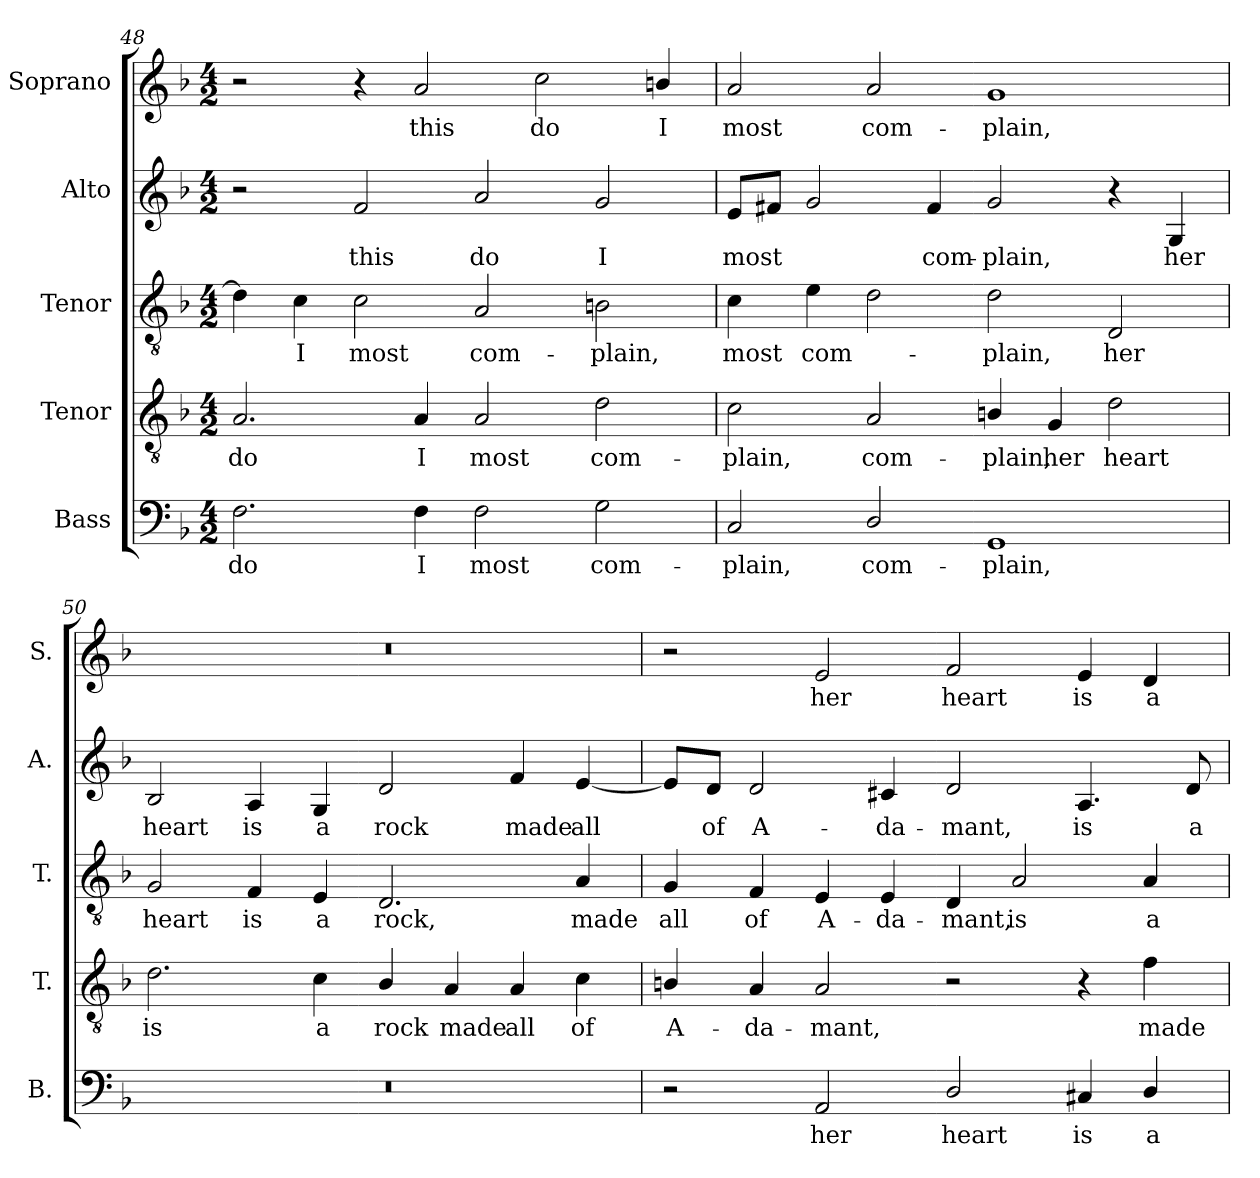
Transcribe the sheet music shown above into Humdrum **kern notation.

**kern	**text	**kern	**text	**kern	**text	**kern	**text	**kern	**text
*part5	*part5	*part4	*part4	*part3	*part3	*part2	*part2	*part1	*part1
*staff5	*staff5	*staff4	*staff4	*staff3	*staff3	*staff2	*staff2	*staff1	*staff1
*I"Bass	*	*I"Tenor	*	*I"Tenor	*	*I"Alto	*	*I"Soprano	*
*I'B.	*	*I'T.	*	*I'T.	*	*I'A.	*	*I'S.	*
*clefF4	*	*clefGv2	*	*clefGv2	*	*clefG2	*	*clefG2	*
*	*	*ITrd7c12	*	*ITrd7c12	*	*	*	*	*
*k[b-]	*	*k[b-]	*	*k[b-]	*	*k[b-]	*	*k[b-]	*
*F:	*	*F:	*	*F:	*	*F:	*	*F:	*
*M4/2	*	*M4/2	*	*M4/2	*	*M4/2	*	*M4/2	*
=48	=48	=48	=48	=48	=48	=48	=48	=48	=48
!	!LO:LY:b:color=#000000	!	!	!	!	!	!	!	!
!	!	!	!LO:LY:b:color=#000000	!	!	!	!	!	!
2.Fi\	do	2.AAi/	do	4Di\]	.	2r	.	2r	.
!	!	!	!	!	!LO:LY:b:color=#000000	!	!	!	!
.	.	.	.	4Ci\	I	.	.	.	.
!	!	!	!	!	!LO:LY:b:color=#000000	!	!	!	!
!	!	!	!	!	!	!	!LO:LY:b:color=#000000	!	!
.	.	.	.	2Ci\	most	2fi/	this	4r	.
!	!LO:LY:b:color=#000000	!	!	!	!	!	!	!	!
!	!	!	!LO:LY:b:color=#000000	!	!	!	!	!	!
!	!	!	!	!	!	!	!	!	!LO:LY:b:color=#000000
4Fi\	I	4AAi/	I	.	.	.	.	2ai/	this
!	!LO:LY:b:color=#000000	!	!	!	!	!	!	!	!
!	!	!	!LO:LY:b:color=#000000	!	!	!	!	!	!
!	!	!	!	!	!LO:LY:b:color=#000000	!	!	!	!
!	!	!	!	!	!	!	!LO:LY:b:color=#000000	!	!
2Fi\	most	2AAi/	most	2AAi/	com-	2ai/	do	.	.
!	!	!	!	!	!	!	!	!	!LO:LY:b:color=#000000
.	.	.	.	.	.	.	.	2cci\	do
!	!LO:LY:b:color=#000000	!	!	!	!	!	!	!	!
!	!	!	!LO:LY:b:color=#000000	!	!	!	!	!	!
!	!	!	!	!	!LO:LY:b:color=#000000	!	!	!	!
!	!	!	!	!	!	!	!LO:LY:b:color=#000000	!	!
2Gi\	com-	2Di\	com-	2BBni\	-plain,	2gi/	I	.	.
!	!	!	!	!	!	!	!	!	!LO:LY:b:color=#000000
.	.	.	.	.	.	.	.	4bni/	I
=49	=49	=49	=49	=49	=49	=49	=49	=49	=49
!	!LO:LY:b:color=#000000	!	!	!	!	!	!	!	!
!	!	!	!LO:LY:b:color=#000000	!	!	!	!	!	!
!	!	!	!	!	!LO:LY:b:color=#000000	!	!	!	!
!	!	!	!	!	!	!	!LO:LY:b:color=#000000	!	!
!	!	!	!	!	!	!	!	!	!LO:LY:b:color=#000000
2Ci/	-plain,	2Ci\	-plain,	4Ci\	most	8ei/L	most	2ai/	most
.	.	.	.	.	.	8f#Xi/J	.	.	.
!	!	!	!	!	!LO:LY:b:color=#000000	!	!	!	!
.	.	.	.	4Ei\	com-	2gi/	.	.	.
!	!LO:LY:b:color=#000000	!	!	!	!	!	!	!	!
!	!	!	!LO:LY:b:color=#000000	!	!	!	!	!	!
!	!	!	!	!	!	!	!	!	!LO:LY:b:color=#000000
2Di/	com-	2AAi/	com-	2Di\	.	.	.	2ai/	com-
!	!	!	!	!	!	!	!LO:LY:b:color=#000000	!	!
.	.	.	.	.	.	4f#i/	com-	.	.
!	!LO:LY:b:color=#000000	!	!	!	!	!	!	!	!
!	!	!	!LO:LY:b:color=#000000	!	!	!	!	!	!
!	!	!	!	!	!LO:LY:b:color=#000000	!	!	!	!
!	!	!	!	!	!	!	!LO:LY:b:color=#000000	!	!
!	!	!	!	!	!	!	!	!	!LO:LY:b:color=#000000
1GGi	-plain,	4BBni/	-plain,	2Di\	-plain,	2gi/	-plain,	1gi	-plain,
!	!	!	!LO:LY:b:color=#000000	!	!	!	!	!	!
.	.	4GGi/	her	.	.	.	.	.	.
!	!	!	!LO:LY:b:color=#000000	!	!	!	!	!	!
!	!	!	!	!	!LO:LY:b:color=#000000	!	!	!	!
.	.	2Di\	heart	2DDi/	her	4r	.	.	.
!	!	!	!	!	!	!	!LO:LY:b:color=#000000	!	!
.	.	.	.	.	.	4Gi/	her	.	.
!!LO:LB:g=z
=50	=50	=50	=50	=50	=50	=50	=50	=50	=50
!LO:N:vis=1	!	!	!	!	!	!	!	!	!
!	!	!	!LO:LY:b:color=#000000	!	!	!	!	!	!
!	!	!	!	!	!LO:LY:b:color=#000000	!	!	!	!
!	!	!	!	!	!	!	!LO:LY:b:color=#000000	!LO:N:vis=1	!
0r	.	2.Di\	is	2GGi/	heart	2B-i/	heart	0r	.
!	!	!	!	!	!LO:LY:b:color=#000000	!	!	!	!
!	!	!	!	!	!	!	!LO:LY:b:color=#000000	!	!
.	.	.	.	4FFi/	is	4Ai/	is	.	.
!	!	!	!LO:LY:b:color=#000000	!	!	!	!	!	!
!	!	!	!	!	!LO:LY:b:color=#000000	!	!	!	!
!	!	!	!	!	!	!	!LO:LY:b:color=#000000	!	!
.	.	4Ci\	a	4EEi/	a	4Gi/	a	.	.
!	!	!	!LO:LY:b:color=#000000	!	!	!	!	!	!
!	!	!	!	!	!LO:LY:b:color=#000000	!	!	!	!
!	!	!	!	!	!	!	!LO:LY:b:color=#000000	!	!
.	.	4BB-i/	rock	2.DDi/	rock,	2di/	rock	.	.
!	!	!	!LO:LY:b:color=#000000	!	!	!	!	!	!
.	.	4AAi/	made	.	.	.	.	.	.
!	!	!	!LO:LY:b:color=#000000	!	!	!	!	!	!
!	!	!	!	!	!	!	!LO:LY:b:color=#000000	!	!
.	.	4AAi/	all	.	.	4fi/	made	.	.
!	!	!	!LO:LY:b:color=#000000	!	!	!	!	!	!
!	!	!	!	!	!LO:LY:b:color=#000000	!	!	!	!
!	!	!	!	!	!	!	!LO:LY:b:color=#000000	!	!
.	.	4Ci\	of	4AAi/	made	[4ei/	all	.	.
=51	=51	=51	=51	=51	=51	=51	=51	=51	=51
!	!	!	!LO:LY:b:color=#000000	!	!	!	!	!	!
!	!	!	!	!	!LO:LY:b:color=#000000	!	!	!	!
2r	.	4BBni/	A-	4GGi/	all	8ei/L]	.	2r	.
!	!	!	!	!	!	!	!LO:LY:b:color=#000000	!	!
.	.	.	.	.	.	8di/J	of	.	.
!	!	!	!LO:LY:b:color=#000000	!	!	!	!	!	!
!	!	!	!	!	!LO:LY:b:color=#000000	!	!	!	!
!	!	!	!	!	!	!	!LO:LY:b:color=#000000	!	!
.	.	4AAi/	-da-	4FFi/	of	2di/	A-	.	.
!	!LO:LY:b:color=#000000	!	!	!	!	!	!	!	!
!	!	!	!LO:LY:b:color=#000000	!	!	!	!	!	!
!	!	!	!	!	!LO:LY:b:color=#000000	!	!	!	!
!	!	!	!	!	!	!	!	!	!LO:LY:b:color=#000000
2AAi/	her	2AAi/	-mant,	4EEi/	A-	.	.	2ei/	her
!	!	!	!	!	!LO:LY:b:color=#000000	!	!	!	!
!	!	!	!	!	!	!	!LO:LY:b:color=#000000	!	!
.	.	.	.	4EEi/	-da-	4c#Xi/	-da-	.	.
!	!LO:LY:b:color=#000000	!	!	!	!	!	!	!	!
!	!	!	!	!	!LO:LY:b:color=#000000	!	!	!	!
!	!	!	!	!	!	!	!LO:LY:b:color=#000000	!	!
!	!	!	!	!	!	!	!	!	!LO:LY:b:color=#000000
2Di/	heart	2r	.	4DDi/	-mant,	2di/	-mant,	2fi/	heart
!	!	!	!	!	!LO:LY:b:color=#000000	!	!	!	!
.	.	.	.	2AAi/	is	.	.	.	.
!	!LO:LY:b:color=#000000	!	!	!	!	!	!	!	!
!	!	!	!	!	!	!	!LO:LY:b:color=#000000	!	!
!	!	!	!	!	!	!	!	!	!LO:LY:b:color=#000000
4C#Xi/	is	4r	.	.	.	4.Ai/	is	4ei/	is
!	!LO:LY:b:color=#000000	!	!	!	!	!	!	!	!
!	!	!	!LO:LY:b:color=#000000	!	!	!	!	!	!
!	!	!	!	!	!LO:LY:b:color=#000000	!	!	!	!
!	!	!	!	!	!	!	!	!	!LO:LY:b:color=#000000
4Di/	a	4Fi\	made	4AAi/	a	.	.	4di/	a
!	!	!	!	!	!	!	!LO:LY:b:color=#000000	!	!
.	.	.	.	.	.	8di/	a	.	.
=	=	=	=	=	=	=	=	=	=
*-	*-	*-	*-	*-	*-	*-	*-	*-	*-
